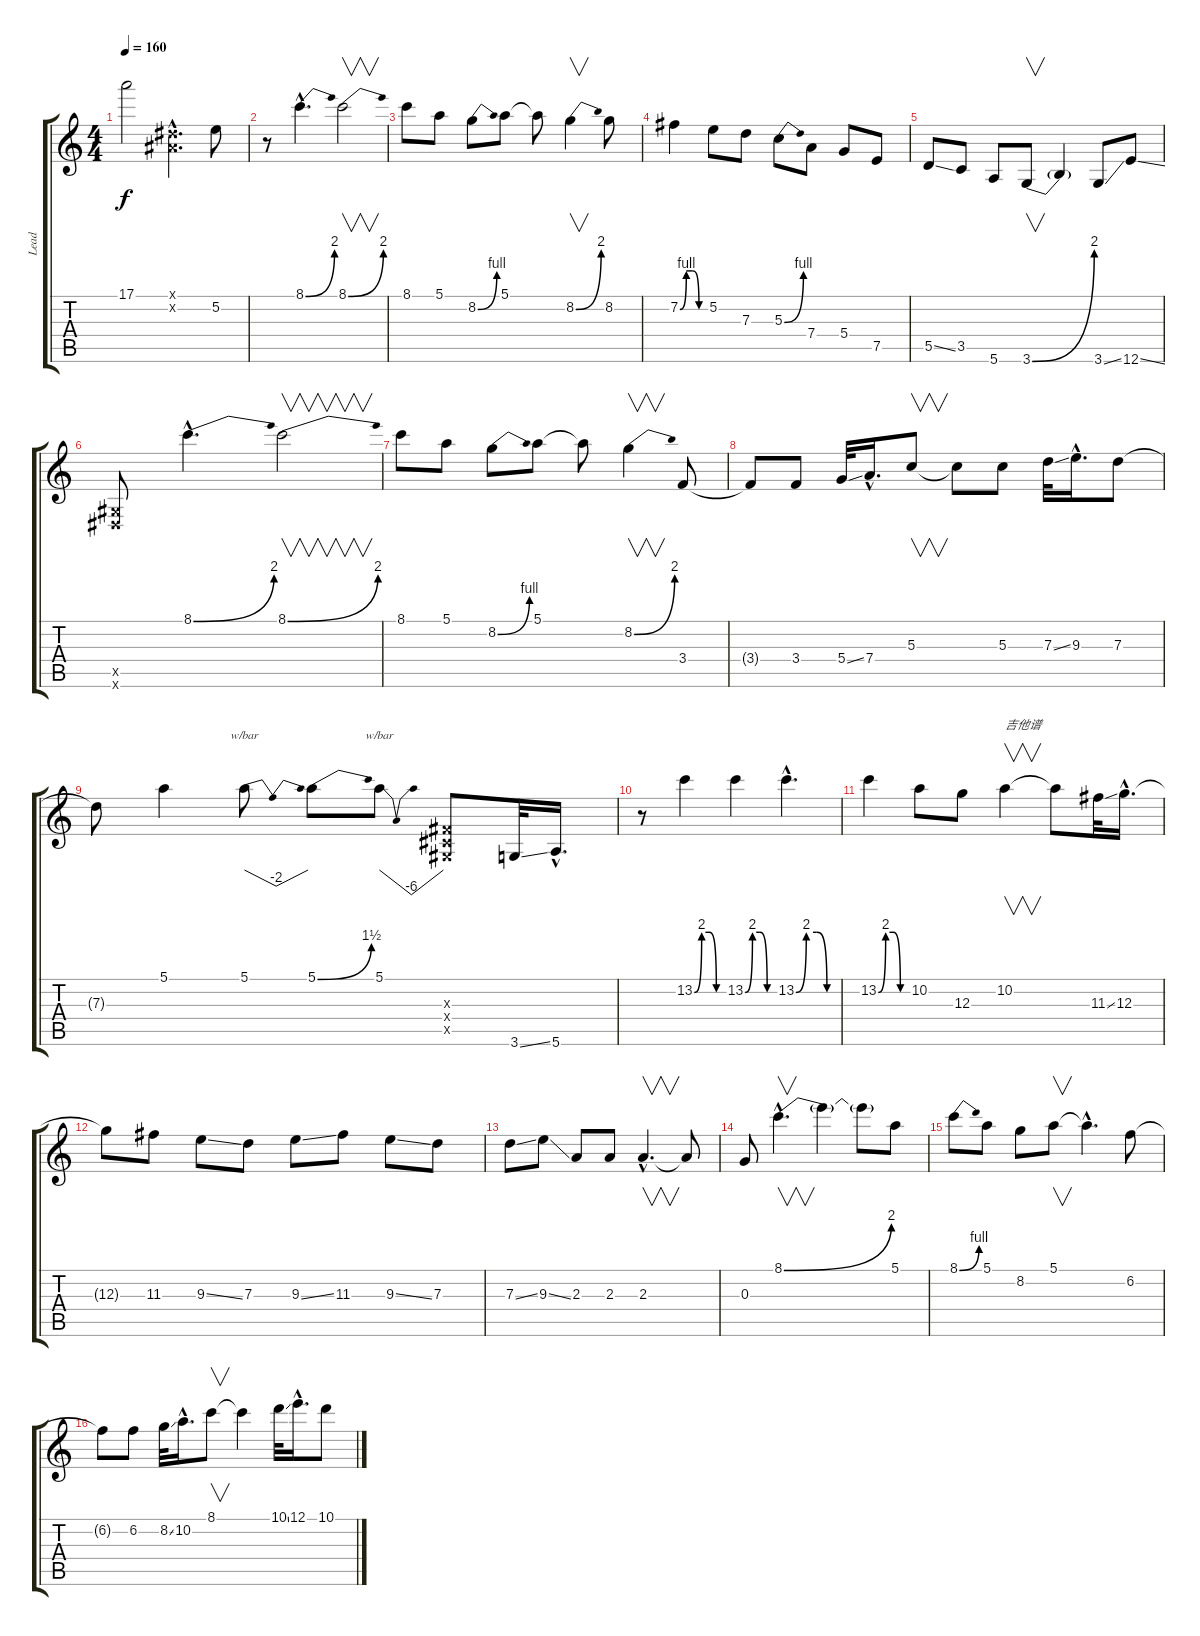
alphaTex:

\track ("Lead" "Lead") {instrument distortionguitar}
\staff {score tabs}
\tuning (E4 B3 G3 D3 A2 E2) {hide}
\ts (4 4)
\tempo 160
\clef g2
\ks c
17.1{t}.2{dy f} (-1.1{hac x} -1.2{hac x}).4{d} 5.2.8 |
r.8 8.1{be (bend 0 0 60 8) hac}.4{d} 8.1{be (bend 0 0 60 8)}.2{v} |
8.1.8 5.1.8 8.2{be (bend 0 0 60 4)}.8 5.1.8 5.1{t}.8 8.2{be (bend 0 0 60 8)}.4{v} 8.2.8 |
7.2{be (custom 0 0 15 4 30 4 45 0 60 0)}.4 5.2.8 7.3.8 5.3{be (bend 0 0 60 4)}.8 7.4.8 5.4.8 7.5.8 |
5.5{ss}.8 3.5.8 5.6.8 3.6{be (bend 0 0 60 8)}.8{v} 3.6{t}.4 3.6{ss}.8 12.6{ss}.8 |
(-1.5{x} -1.6{x}).8 8.1{be (bend 0 0 60 8) hac}.4{d} 8.1{be (bend 0 0 60 8)}.2{v} |
8.1.8 5.1.8 8.2{be (bend 0 0 60 4)}.8 5.1.8 5.1{t}.8 8.2{be (bend 0 0 60 8)}.4{v} 3.4.8 |
3.4{t}.8 3.4.8 5.4{ss}.32 7.4{hac}.16{d} 5.3.8{v} 5.3{t}.8 5.3.8 7.3{ss}.32 9.3{hac}.16{d} 7.3.8 |
7.3{t}.8 5.1.4 5.1.8{tbe (dip default 0 0 30 -8 60 0)} 5.1{be (bend 0 0 60 6)}.8 5.1.8{tbe (dip default 0 0 30 -24 60 0)} (-1.3{x} -1.4{x} -1.5{x}).8 3.6{ss}.32 5.6{hac}.16{d} |
r.8 13.2{be (custom 0 0 15 8 30 8 45 0 60 0)}.4 13.2{be (custom 0 0 15 8 30 8 45 0 60 0)}.4 13.2{be (custom 0 0 15 8 30 8 45 0 60 0) hac}.4{d} |
13.2{be (custom 0 0 15 8 30 8 45 0 60 0)}.4 10.2.8 12.3.8 10.2.4{v txt "吉他谱"} 10.2{t}.8 11.3{ss}.32 12.3{hac}.16{d} |
12.3{t}.8 11.3.8 9.3{ss}.8 7.3.8 9.3{ss}.8 11.3.8 9.3{ss}.8 7.3.8 |
7.3{ss}.8 9.3{ss}.8 2.3.8 2.3.8 2.3{hac}.4{v d} 2.3{t}.8 |
0.3.8 8.1{be (bend 0 0 60 8) hac}.4{v d} 8.1{t}.4 8.1{t}.8 5.1.8 |
8.1{be (bend 0 0 60 4)}.8 5.1.8 8.2.8 5.1.8{v} 5.1{hac t}.4{d} 6.2.8 |
6.2{t}.8 6.2.8 8.2{ss}.32 10.2{hac}.16{d} 8.1.8{v} 8.1{t}.4 10.1{ss}.32 12.1{hac}.16{d} 10.1.8
